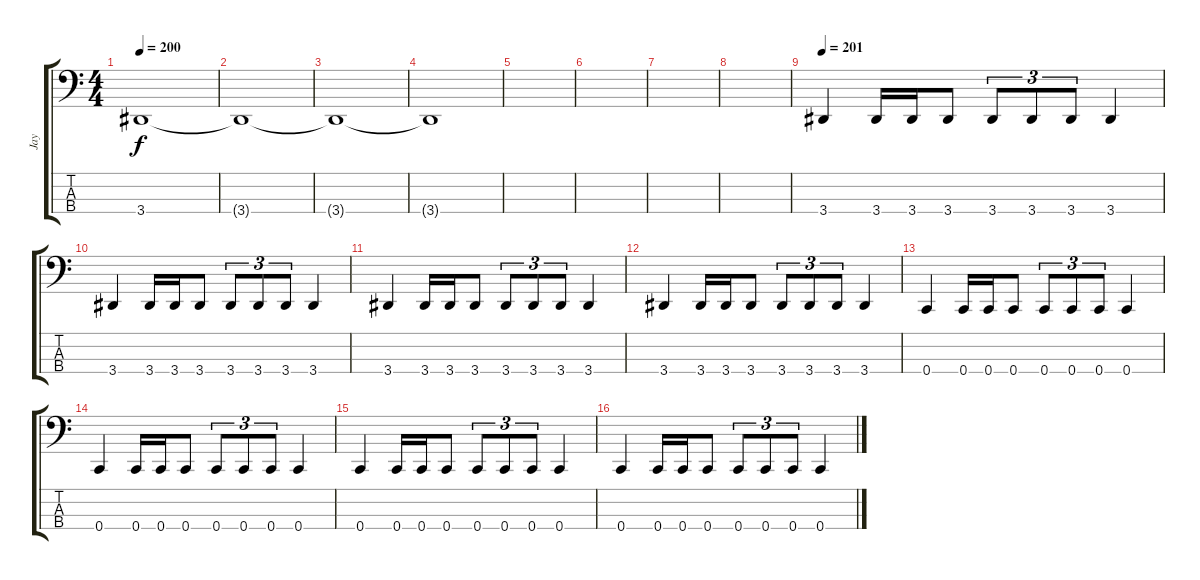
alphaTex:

\track ("Jay" "Jay") {instrument electricbasspick}
\staff {score tabs}
\tuning (F2 C2 G1 C1) {hide}
\ts (4 4)
\tempo 200
\clef f4
\ks c
3.4.1{dy f} |
3.4{t}.1 |
3.4{t}.1 |
3.4{t}.1 |
|
|
|
|
\tempo 200
\tempo 201
3.4.4 3.4.16 3.4.16 3.4.8 3.4.8{tu (3 2)} 3.4.8{tu (3 2)} 3.4.8{tu (3 2)} 3.4.4 |
3.4.4 3.4.16 3.4.16 3.4.8 3.4.8{tu (3 2)} 3.4.8{tu (3 2)} 3.4.8{tu (3 2)} 3.4.4 |
3.4.4 3.4.16 3.4.16 3.4.8 3.4.8{tu (3 2)} 3.4.8{tu (3 2)} 3.4.8{tu (3 2)} 3.4.4 |
3.4.4 3.4.16 3.4.16 3.4.8 3.4.8{tu (3 2)} 3.4.8{tu (3 2)} 3.4.8{tu (3 2)} 3.4.4 |
0.4.4 0.4.16 0.4.16 0.4.8 0.4.8{tu (3 2)} 0.4.8{tu (3 2)} 0.4.8{tu (3 2)} 0.4.4 |
0.4.4 0.4.16 0.4.16 0.4.8 0.4.8{tu (3 2)} 0.4.8{tu (3 2)} 0.4.8{tu (3 2)} 0.4.4 |
0.4.4 0.4.16 0.4.16 0.4.8 0.4.8{tu (3 2)} 0.4.8{tu (3 2)} 0.4.8{tu (3 2)} 0.4.4 |
0.4.4 0.4.16 0.4.16 0.4.8 0.4.8{tu (3 2)} 0.4.8{tu (3 2)} 0.4.8{tu (3 2)} 0.4.4
